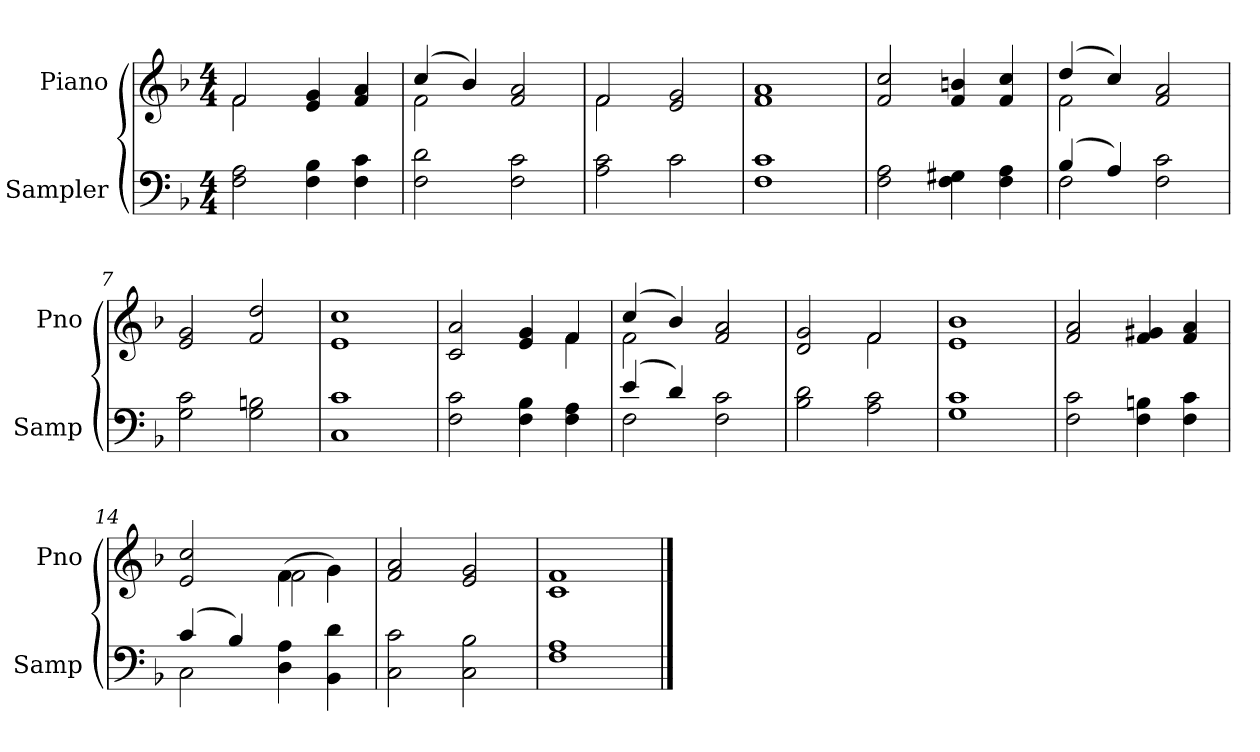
**kern	**kern
*part2	*part1
*staff2	*staff1
*I"Sampler	*I"Piano
*I'Samp	*I'Pno
*clefF4	*clefG2
*k[b-]	*k[b-]
*F:	*F:
*M4/4	*M4/4
=1	=1
*	*^
2F 2A	2f/	2f
4F 4B-	4e 4g	2ryy
4F 4c	4f 4a	.
=2	=2	=2
2F 2d	(4cc/	2f
.	4b-/)	.
2F 2c	2f 2a	2ryy
=3	=3	=3
2A 2c	2f/	2f
2c	2e 2g	2ryy
*	*v	*v
=4	=4
1F 1c	1f 1a
=5	=5
2F 2A	2f 2cc
4F 4G#X	4f 4bn
4F 4A	4f 4cc
=6	=6
*^	*^
(4B-/	2F	(4dd/	2f
4A/)	.	4cc/)	.
2F 2c	2ryy	2f 2a	2ryy
*v	*v	*	*
*	*v	*v
=7	=7
2G 2c	2e 2g
2G 2Bn	2f 2dd
=8	=8
1C 1c	1e 1cc
=9	=9
*	*^
2F 2c	2c 2a	2.ryy
4F 4B-	4e 4g	.
4F 4A	4f/	4f
=10	=10	=10
*^	*	*
(4e/	2F	(4cc/	2f
4d/)	.	4b-/)	.
2F 2c	2ryy	2f 2a	2ryy
*v	*v	*	*
=11	=11	=11
2B- 2d	2d 2g	2ryy
2A 2c	2f/	2f
*	*v	*v
=12	=12
1G 1c	1e 1b-
=13	=13
2F 2c	2f 2a
4F 4Bn	4f 4g#X
4F 4c	4f 4a
=14	=14
*^	*^
(4c/	2C	2e 2cc	2ryy
4B-/)	.	.	.
4D 4A	2ryy	(4f\	2f
4BB- 4d	.	4g\)	.
*v	*v	*	*
*	*v	*v
=15	=15
2C 2c	2f 2a
2C 2B-	2e 2g
=16	=16
1F 1A	1c 1f
==	==
*-	*-
